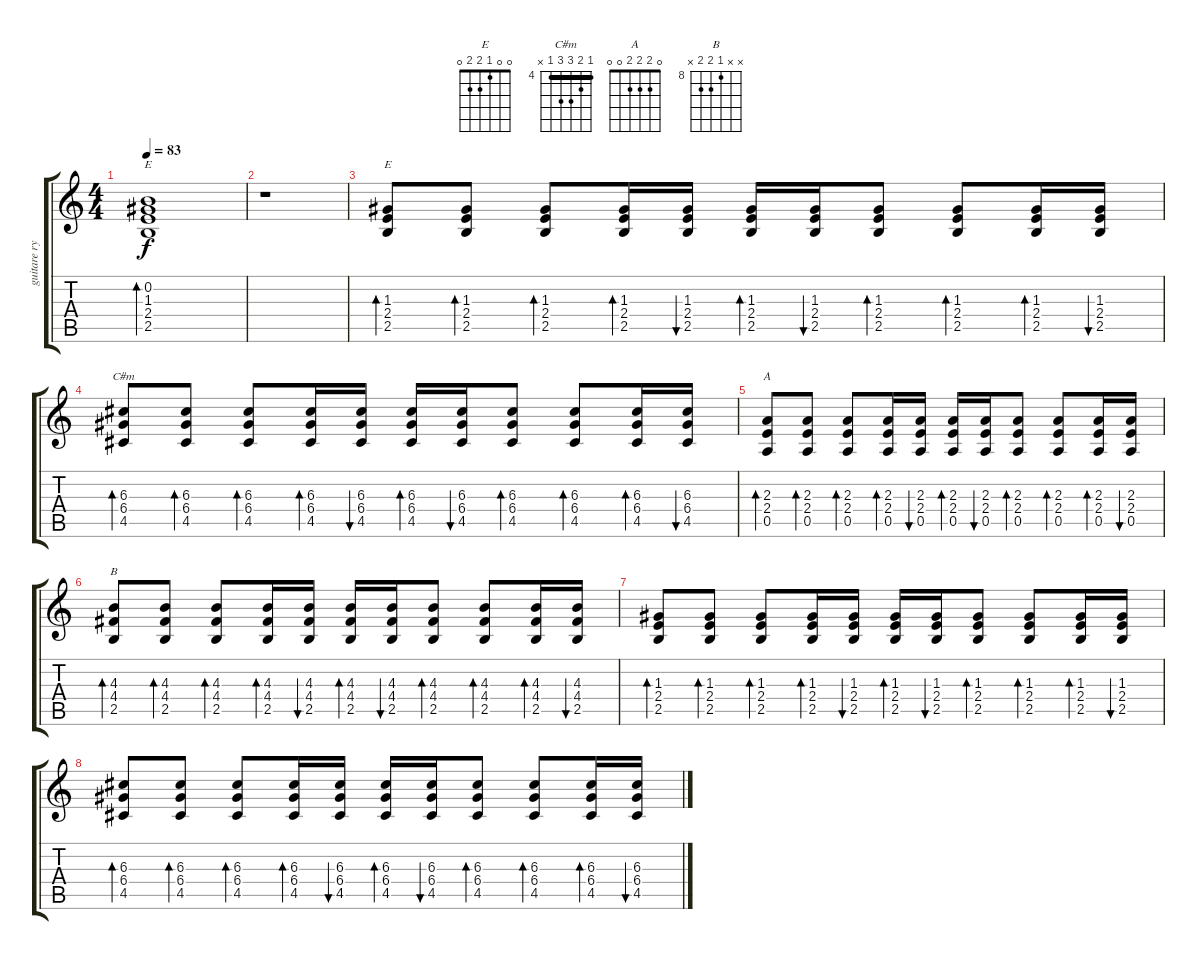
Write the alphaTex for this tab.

\track ("guitare rythmique" "guitare ry") {instrument electricguitarclean}
\staff {score tabs}
\tuning (E4 B3 G3 D3 A2 E2) {hide}
\chord ("E" x x 1 2 2 x)
\chord ("E" 0 0 1 2 2 0)
\chord ("C#m" 4 5 6 6 4 x) {firstfret 4 barre 4}
\chord ("A" 0 2 2 2 0 0)
\chord ("B" x x 8 9 9 x) {firstfret 8}
\ts (4 4)
\tempo 83
\clef g2
\ks c
(0.2 1.3 2.4 2.5).1{bd 60 ch "E" dy f} |
r.1 |
(1.3 2.4 2.5).8{bd 60 ch "E"} (1.3 2.4 2.5).8{bd 60} (1.3 2.4 2.5).8{bd 60} (1.3 2.4 2.5).16{bd 60} (1.3 2.4 2.5).16{bu 60} (1.3 2.4 2.5).16{bd 60} (1.3 2.4 2.5).16{bu 60} (1.3 2.4 2.5).8{bd 60} (1.3 2.4 2.5).8{bd 60} (1.3 2.4 2.5).16{bd 60} (1.3 2.4 2.5).16{bu 60} |
(6.3 6.4 4.5).8{bd 60 ch "C#m"} (6.3 6.4 4.5).8{bd 60} (6.3 6.4 4.5).8{bd 60} (6.3 6.4 4.5).16{bd 60} (6.3 6.4 4.5).16{bu 60} (6.3 6.4 4.5).16{bd 60} (6.3 6.4 4.5).16{bu 60} (6.3 6.4 4.5).8{bd 60} (6.3 6.4 4.5).8{bd 60} (6.3 6.4 4.5).16{bd 60} (6.3 6.4 4.5).16{bu 60} |
(2.3 2.4 0.5).8{bd 60 ch "A"} (2.3 2.4 0.5).8{bd 60} (2.3 2.4 0.5).8{bd 60} (2.3 2.4 0.5).16{bd 60} (2.3 2.4 0.5).16{bu 60} (2.3 2.4 0.5).16{bd 60} (2.3 2.4 0.5).16{bu 60} (2.3 2.4 0.5).8{bd 60} (2.3 2.4 0.5).8{bd 60} (2.3 2.4 0.5).16{bd 60} (2.3 2.4 0.5).16{bu 60} |
(4.3 4.4 2.5).8{bd 60 ch "B"} (4.3 4.4 2.5).8{bd 60} (4.3 4.4 2.5).8{bd 60} (4.3 4.4 2.5).16{bd 60} (4.3 4.4 2.5).16{bu 60} (4.3 4.4 2.5).16{bd 60} (4.3 4.4 2.5).16{bu 60} (4.3 4.4 2.5).8{bd 60} (4.3 4.4 2.5).8{bd 60} (4.3 4.4 2.5).16{bd 60} (4.3 4.4 2.5).16{bu 60} |
(1.3 2.4 2.5).8{bd 60} (1.3 2.4 2.5).8{bd 60} (1.3 2.4 2.5).8{bd 60} (1.3 2.4 2.5).16{bd 60} (1.3 2.4 2.5).16{bu 60} (1.3 2.4 2.5).16{bd 60} (1.3 2.4 2.5).16{bu 60} (1.3 2.4 2.5).8{bd 60} (1.3 2.4 2.5).8{bd 60} (1.3 2.4 2.5).16{bd 60} (1.3 2.4 2.5).16{bu 60} |
(6.3 6.4 4.5).8{bd 60} (6.3 6.4 4.5).8{bd 60} (6.3 6.4 4.5).8{bd 60} (6.3 6.4 4.5).16{bd 60} (6.3 6.4 4.5).16{bu 60} (6.3 6.4 4.5).16{bd 60} (6.3 6.4 4.5).16{bu 60} (6.3 6.4 4.5).8{bd 60} (6.3 6.4 4.5).8{bd 60} (6.3 6.4 4.5).16{bd 60} (6.3 6.4 4.5).16{bu 60}
